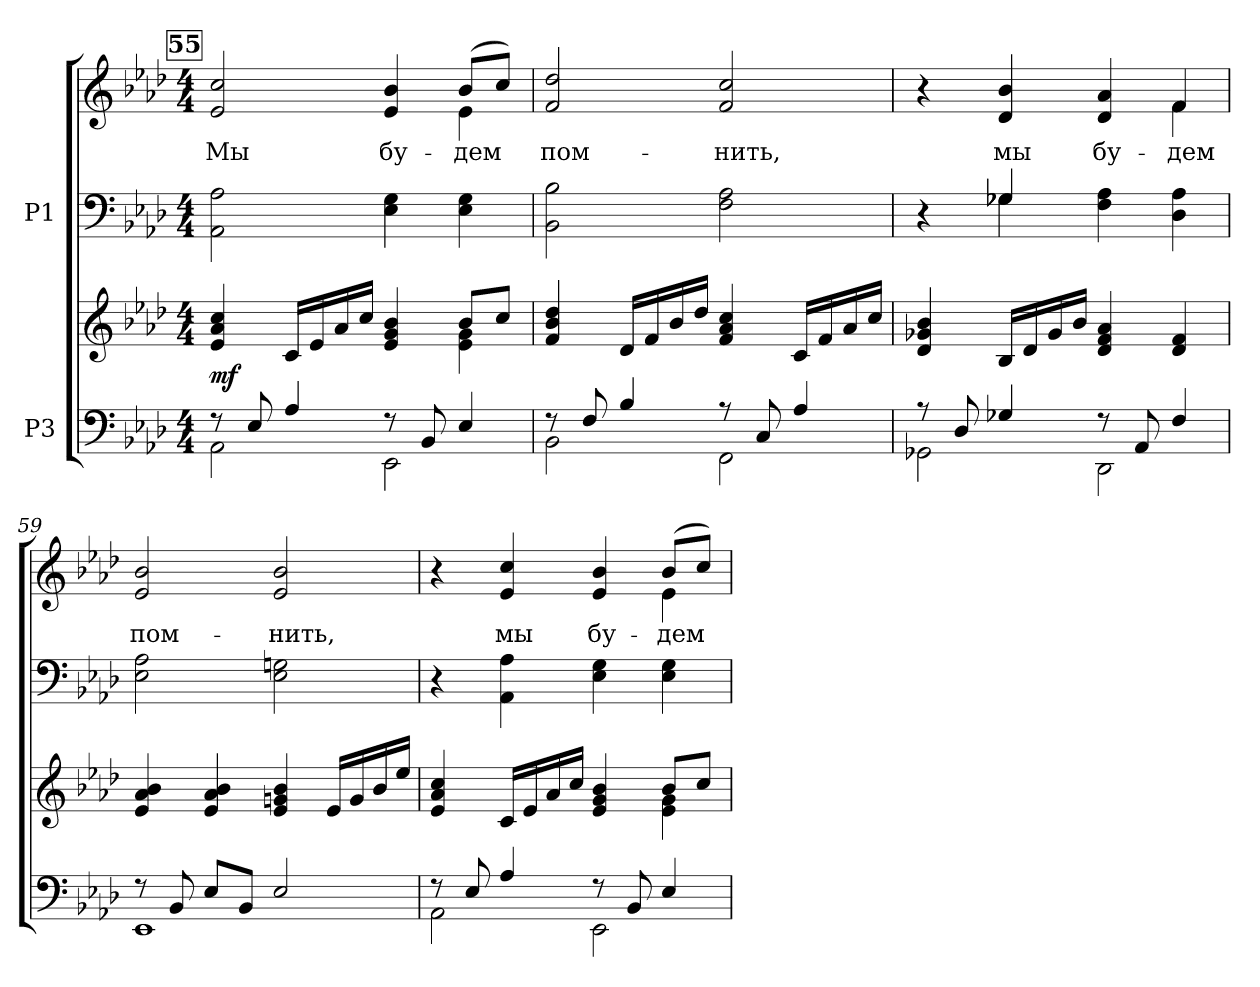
**kern	**kern	**dynam	**kern	**kern	**text	**dynam
*part2	*part2	*part2	*part1	*part1	*part1	*part1
*staff4	*staff3	*staff3/4	*staff2	*staff1	*staff1	*staff1/2
*I"P3	*	*	*I"P1	*	*	*
!!LO:LB:g=z
*clefF4	*clefG2	*	*clefF4	*clefG2	*	*
*k[b-e-a-d-]	*k[b-e-a-d-]	*	*k[b-e-a-d-]	*k[b-e-a-d-]	*	*
*f:	*f:	*	*f:	*f:	*	*
*M4/4	*M4/4	*	*M4/4	*M4/4	*	*
!!LO:REH:place=s1:color=#000000:enc=box:fs=13.0217:t=55
=56	=56	=56	=56	=56	=56	=56
*^	*^	*	*	*	*	*
!	!	!	!	!	!	!	!LO:LY:b:color=#000000	!
*	*	*	*	*	*	*^	*	*
*	*	*	*	*	*	*	*^	*	*
8r	2AA-i\	4e-i/ 4a-i 4cci	2ryy	mf	2AA-i\ 2A-i	2e-i/ 2cci	2ryy	8ryy	Мы	mf mf
*	*	*MM78	*	*	*	*MM78	*	*	*	*
8E-i/	.	.	.	.	.	.	.	2..ryy	.	.
4A-i/	.	16ci/LL	.	.	.	.	.	.	.	.
.	.	16e-i/	.	.	.	.	.	.	.	.
.	.	16a-i/	.	.	.	.	.	.	.	.
.	.	16cci/JJ	.	.	.	.	.	.	.	.
!	!	!	!	!	!	!	!	!	!LO:LY:b:color=#000000	!
8r	2EE-i\	4e-i/ 4gi 4b-i	4ryy	.	4E-i\ 4Gi	4e-i/ 4b-i	4ryy	.	бу-	.
8BB-i/	.	.	.	.	.	.	.	.	.	.
!	!	!	!	!	!	!	!	!	!LO:LY:b:color=#000000	!
4E-i/	.	8b-i/L	4e-i\ 4gi	.	4E-i\ 4Gi	(8b-i/L	4e-i\	.	-дем	.
.	.	8cci/J	.	.	.	8cci/J)	.	.	.	.
*	*	*v	*v	*	*	*v	*v	*v	*	*
=57	=57	=57	=57	=57	=57	=57	=57
*	*	*	*	*	*^	*	*
*	*	*	*	*	*	*^	*	*
!	!	!	!	!	!	!	!	!LO:LY:b:color=#000000	!
*	*	*	*	*	*v	*v	*v	*	*
8r	2BB-i\	4fi/ 4b-i 4dd-i	.	2BB-i\ 2B-i	2fi/ 2dd-i	пом-	.
8Fi/	.	.	.	.	.	.	.
4B-i/	.	16d-i/LL	.	.	.	.	.
.	.	16fi/	.	.	.	.	.
.	.	16b-i/	.	.	.	.	.
.	.	16dd-i/JJ	.	.	.	.	.
!	!	!	!	!	!	!LO:LY:b:color=#000000	!
8r	2FFi\	4fi/ 4a-i 4cci	.	2Fi\ 2A-i	2fi/ 2cci	-нить,	.
8Ci/	.	.	.	.	.	.	.
4A-i/	.	16ci/LL	.	.	.	.	.
.	.	16fi/	.	.	.	.	.
.	.	16a-i/	.	.	.	.	.
.	.	16cci/JJ	.	.	.	.	.
=58	=58	=58	=58	=58	=58	=58	=58
*	*	*	*	*^	*^	*	*
8r	2GG-Xi\	4d-i/ 4g-Xi 4b-i	.	4r	4ryy	4r	2ryy	.	.
8D-i/	.	.	.	.	.	.	.	.	.
!	!	!	!	!	!	!	!	!LO:LY:b:color=#000000	!
4G-Xi/	.	16B-i/LL	.	4G-Xi/	4G-i\	4d-i/ 4b-i	.	мы	.
.	.	16d-i/	.	.	.	.	.	.	.
.	.	16g-i/	.	.	.	.	.	.	.
.	.	16b-i/JJ	.	.	.	.	.	.	.
!	!	!	!	!	!	!	!	!LO:LY:b:color=#000000	!
8r	2DD-i\	4d-i/ 4fi 4a-i	.	4Fi\ 4A-i	2ryy	4d-i/ 4a-i	4ryy	бу-	.
8AA-i/	.	.	.	.	.	.	.	.	.
!	!	!	!	!	!	!	!	!LO:LY:b:color=#000000	!
4Fi/	.	4d-i/ 4fi	.	4D-i\ 4A-i	.	4fi/	4fi\	-дем	.
*	*	*	*	*v	*v	*	*	*	*
*	*	*	*	*	*v	*v	*	*
!!LO:PB:g=z
=59	=59	=59	=59	=59	=59	=59	=59
*	*	*	*	*	*^	*	*
!	!	!	!	!	!	!	!LO:LY:b:color=#000000	!
*	*	*	*	*	*v	*v	*	*
8r	1EE-i	4e-i/ 4a-i 4b-i	.	2E-i\ 2A-i	2e-i/ 2b-i	пом-	.
8BB-i/	.	.	.	.	.	.	.
8E-i/L	.	4e-i/ 4a-i 4b-i	.	.	.	.	.
8BB-i/J	.	.	.	.	.	.	.
!	!	!	!	!	!	!LO:LY:b:color=#000000	!
2E-i/	.	4e-i/ 4gni 4b-i	.	2E-i\ 2Gni	2e-i/ 2b-i	-нить,	.
.	.	16e-i/LL	.	.	.	.	.
.	.	16gi/	.	.	.	.	.
.	.	16b-i/	.	.	.	.	.
.	.	16ee-i/JJ	.	.	.	.	.
=60	=60	=60	=60	=60	=60	=60	=60
*	*	*^	*	*	*^	*	*
8r	2AA-i\	4e-i/ 4a-i 4cci	2ryy	.	4r	4r	2ryy	.	.
8E-i/	.	.	.	.	.	.	.	.	.
!	!	!	!	!	!	!	!	!LO:LY:b:color=#000000	!
4A-i/	.	16ci/LL	.	.	4AA-i\ 4A-i	4e-i/ 4cci	.	мы	.
.	.	16e-i/	.	.	.	.	.	.	.
.	.	16a-i/	.	.	.	.	.	.	.
.	.	16cci/JJ	.	.	.	.	.	.	.
!	!	!	!	!	!	!	!	!LO:LY:b:color=#000000	!
8r	2EE-i\	4e-i/ 4gi 4b-i	4ryy	.	4E-i\ 4Gi	4e-i/ 4b-i	4ryy	бу-	.
8BB-i/	.	.	.	.	.	.	.	.	.
!	!	!	!	!	!	!	!	!LO:LY:b:color=#000000	!
4E-i/	.	8b-i/L	4e-i\ 4gi	.	4E-i\ 4Gi	(8b-i/L	4e-i\	-дем	.
.	.	8cci/J	.	.	.	8cci/J)	.	.	.
*v	*v	*	*	*	*	*v	*v	*	*
*	*v	*v	*	*	*	*	*
=	=	=	=	=	=	=
*-	*-	*-	*-	*-	*-	*-
